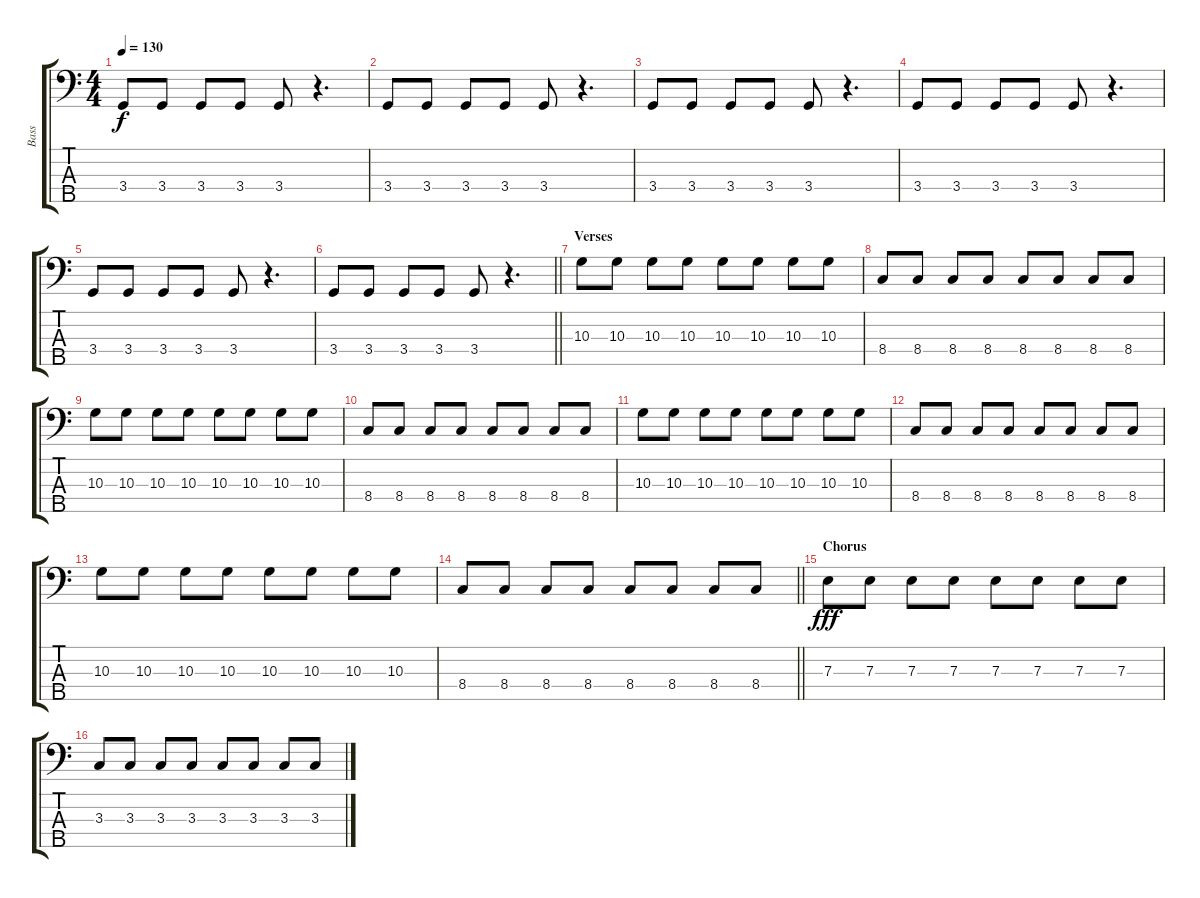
\track ("Bass" "Bass") {instrument electricbassfinger}
\staff {score tabs}
\tuning (G2 D2 A1 E1 B0) {hide}
\ts (4 4)
\tempo 130
\clef f4
\ks c
3.4.8{dy f} 3.4.8 3.4.8 3.4.8 3.4.8 r.4{d} |
3.4.8 3.4.8 3.4.8 3.4.8 3.4.8 r.4{d} |
3.4.8 3.4.8 3.4.8 3.4.8 3.4.8 r.4{d} |
3.4.8 3.4.8 3.4.8 3.4.8 3.4.8 r.4{d} |
3.4.8 3.4.8 3.4.8 3.4.8 3.4.8 r.4{d} |
\barLineRight lightlight
3.4.8 3.4.8 3.4.8 3.4.8 3.4.8 r.4{d} |
\section ("" "Verses")
10.3.8 10.3.8 10.3.8 10.3.8 10.3.8 10.3.8 10.3.8 10.3.8 |
8.4.8 8.4.8 8.4.8 8.4.8 8.4.8 8.4.8 8.4.8 8.4.8 |
10.3.8 10.3.8 10.3.8 10.3.8 10.3.8 10.3.8 10.3.8 10.3.8 |
8.4.8 8.4.8 8.4.8 8.4.8 8.4.8 8.4.8 8.4.8 8.4.8 |
10.3.8 10.3.8 10.3.8 10.3.8 10.3.8 10.3.8 10.3.8 10.3.8 |
8.4.8 8.4.8 8.4.8 8.4.8 8.4.8 8.4.8 8.4.8 8.4.8 |
10.3.8 10.3.8 10.3.8 10.3.8 10.3.8 10.3.8 10.3.8 10.3.8 |
\barLineRight lightlight
8.4.8 8.4.8 8.4.8 8.4.8 8.4.8 8.4.8 8.4.8 8.4.8 |
\section ("" "Chorus")
7.3.8{dy fff} 7.3.8 7.3.8 7.3.8 7.3.8 7.3.8 7.3.8 7.3.8 |
3.3.8 3.3.8 3.3.8 3.3.8 3.3.8 3.3.8 3.3.8 3.3.8
